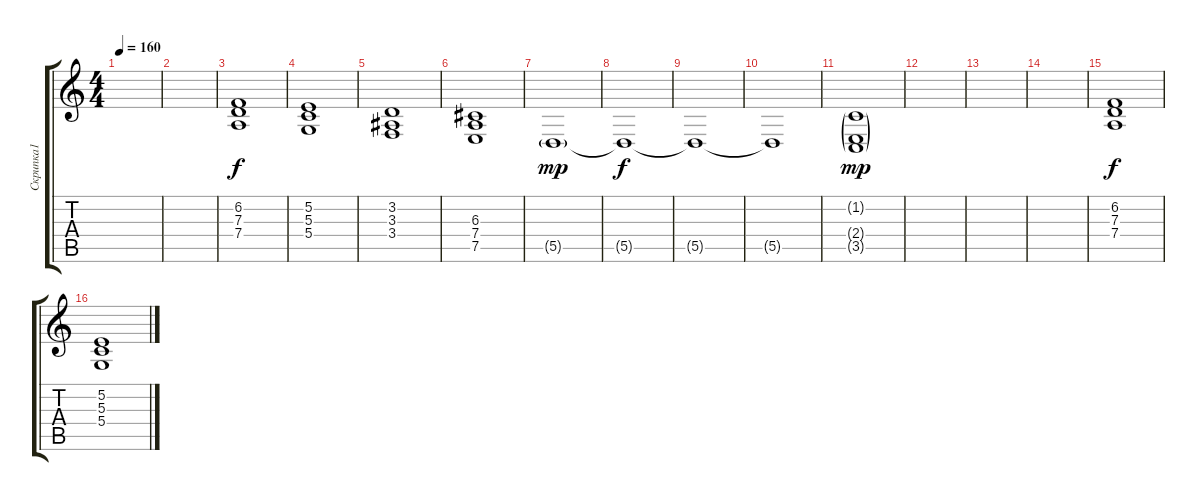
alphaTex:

\track ("Скрипка1" "Скрипка1") {instrument stringensemble1}
\staff {score tabs}
\tuning (E4 B3 G3 D3 A2 E2) {hide}
\ts (4 4)
\tempo 160
\clef g2
\ks c
|
|
(6.2 7.3 7.4).1 |
(5.2 5.3 5.4).1 |
(3.2 3.3 3.4).1 |
(6.3 7.4 7.5).1 |
5.5{g}.1{dy mp} |
5.5{t}.1{dy f} |
5.5{t}.1 |
5.5{t}.1 |
(1.2{g} 2.4{g} 3.5{g}).1{dy mp} |
|
|
|
(6.2 7.3 7.4).1{dy f} |
(5.2 5.3 5.4).1
